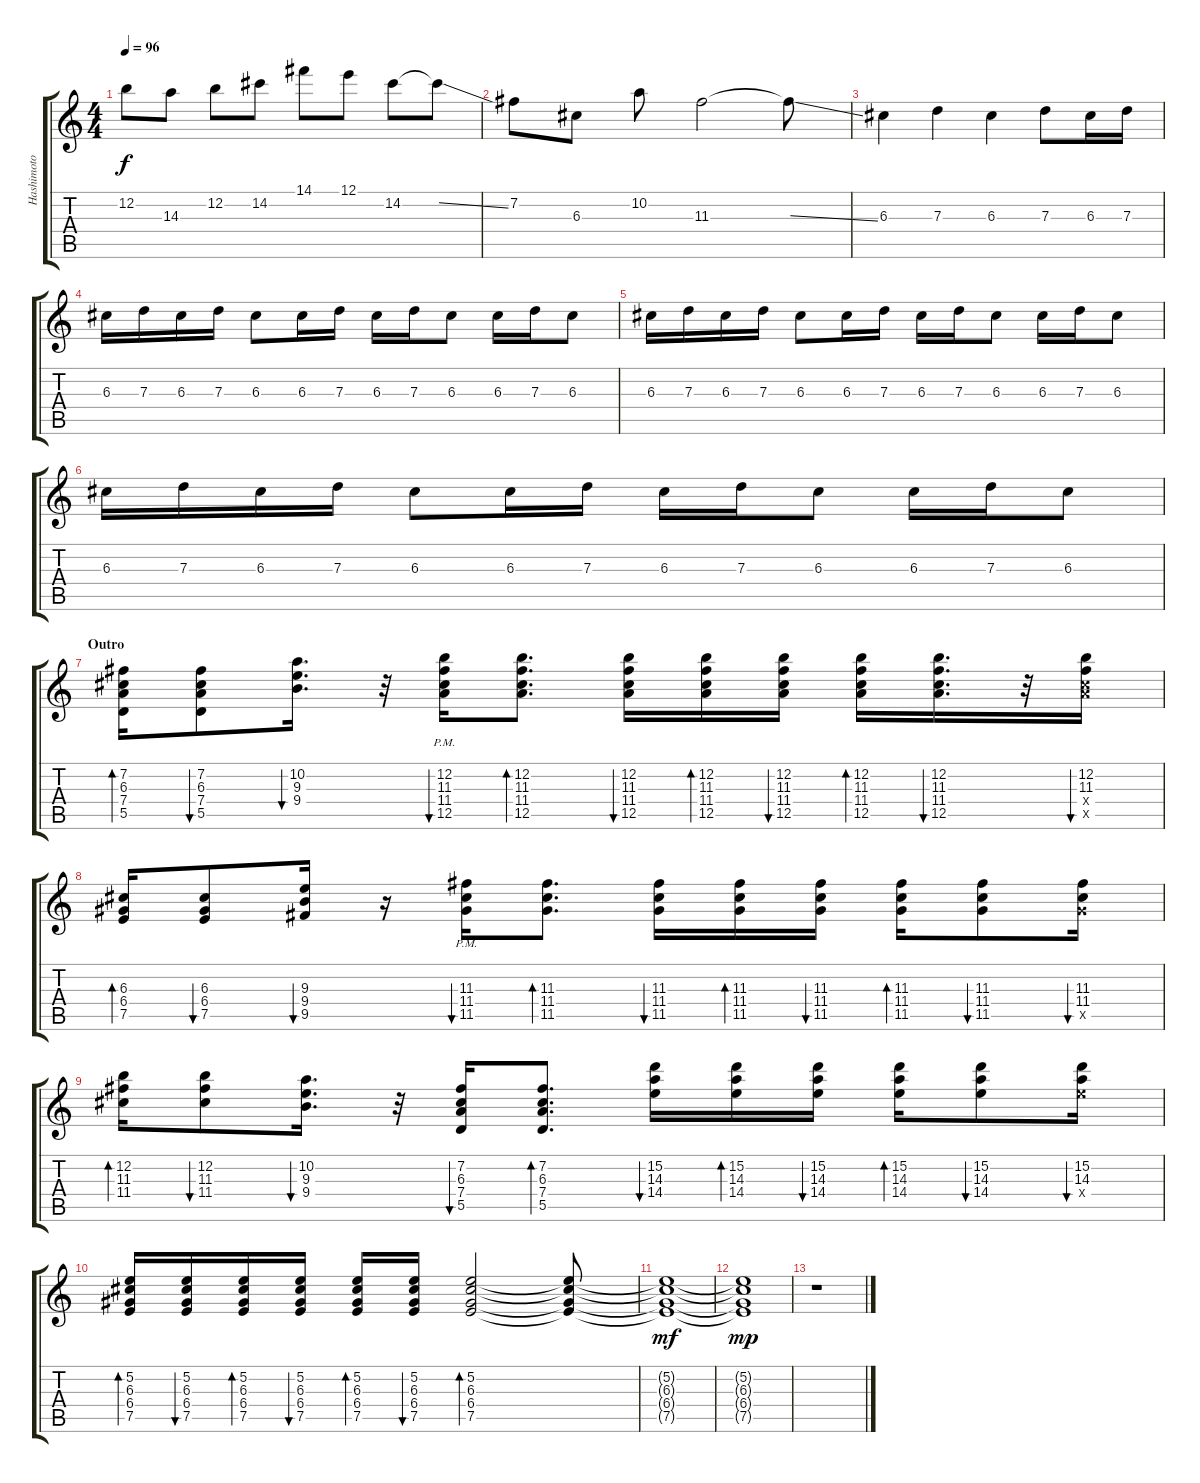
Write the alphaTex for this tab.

\track ("Hashimoto Eriko" "Hashimoto ") {instrument distortionguitar}
\staff {score tabs}
\tuning (E4 B3 G3 D3 A2 E2) {hide}
\ts (4 4)
\tempo 96
\clef g2
\ks c
12.2.8{dy f} 14.3.8 12.2.8 14.2.8 14.1.8 12.1.8 14.2.8 14.2{ss t}.8 |
7.2.8 6.3.8 10.2.8 11.3.2 11.3{ss t}.8 |
6.3.4 7.3.4 6.3.4 7.3.8 6.3.16 7.3.16 |
6.3.16 7.3.16 6.3.16 7.3.16 6.3.8 6.3.16 7.3.16 6.3.16 7.3.16 6.3.8 6.3.16 7.3.16 6.3.8 |
6.3.16 7.3.16 6.3.16 7.3.16 6.3.8 6.3.16 7.3.16 6.3.16 7.3.16 6.3.8 6.3.16 7.3.16 6.3.8 |
6.3.16 7.3.16 6.3.16 7.3.16 6.3.8 6.3.16 7.3.16 6.3.16 7.3.16 6.3.8 6.3.16 7.3.16 6.3.8 |
\section ("" "Outro")
(7.2 6.3 7.4 5.5).16{bd 120} (7.2 6.3 7.4 5.5).8{bu 120} (10.2 9.3 9.4).16{d bu 120} r.32 (12.2{pm} 11.3 11.4 12.5).16{bu 120} (12.2 11.3 11.4 12.5).8{d bd 120} (12.2 11.3 11.4 12.5).16{bu 120} (12.2 11.3 11.4 12.5).16{bd 120} (12.2 11.3 11.4 12.5).16{bu 120} (12.2 11.3 11.4 12.5).16{bd 120} (12.2 11.3 11.4 12.5).16{d bu 120} r.32 (12.2 11.3 11.4{x} 12.5{x}).16{bu 120} |
(6.3 6.4 7.5).16{bd 120} (6.3 6.4 7.5).8{bu 120} (9.3 9.4 9.5).16{bu 120} r.16 (11.3{pm} 11.4 11.5).16{bu 120} (11.3 11.4 11.5).8{d bd 120} (11.3 11.4 11.5).16{bu 120} (11.3 11.4 11.5).16{bd 120} (11.3 11.4 11.5).16{bu 120} (11.3 11.4 11.5).16{bd 120} (11.3 11.4 11.5).8{bu 120} (11.3 11.4 11.5{x}).16{bu 120} |
(12.2 11.3 11.4).16{bd 120} (12.2 11.3 11.4).8{bu 120} (10.2 9.3 9.4).16{d bu 120} r.32 (7.2 6.3 7.4 5.5).16{bu 120} (7.2 6.3 7.4 5.5).8{d bd 120} (15.2 14.3 14.4).16{bu 120} (15.2 14.3 14.4).16{bd 120} (15.2 14.3 14.4).16{bu 120} (15.2 14.3 14.4).16{bd 120} (15.2 14.3 14.4).8{bu 120} (15.2 14.3 14.4{x}).16{bu 120} |
(5.2 6.3 6.4 7.5).16{bd 120} (5.2 6.3 6.4 7.5).16{bu 120} (5.2 6.3 6.4 7.5).16{bd 120} (5.2 6.3 6.4 7.5).16{bu 120} (5.2 6.3 6.4 7.5).16{bd 120} (5.2 6.3 6.4 7.5).16{bu 120} (5.2 6.3 6.4 7.5).2{bd 120} (5.2{t} 6.3{t} 6.4{t} 7.5{t}).8 |
(5.2{t} 6.3{t} 6.4{t} 7.5{t}).1{dy mf} |
(5.2{t} 6.3{t} 6.4{t} 7.5{t}).1{dy mp} |
r.1
